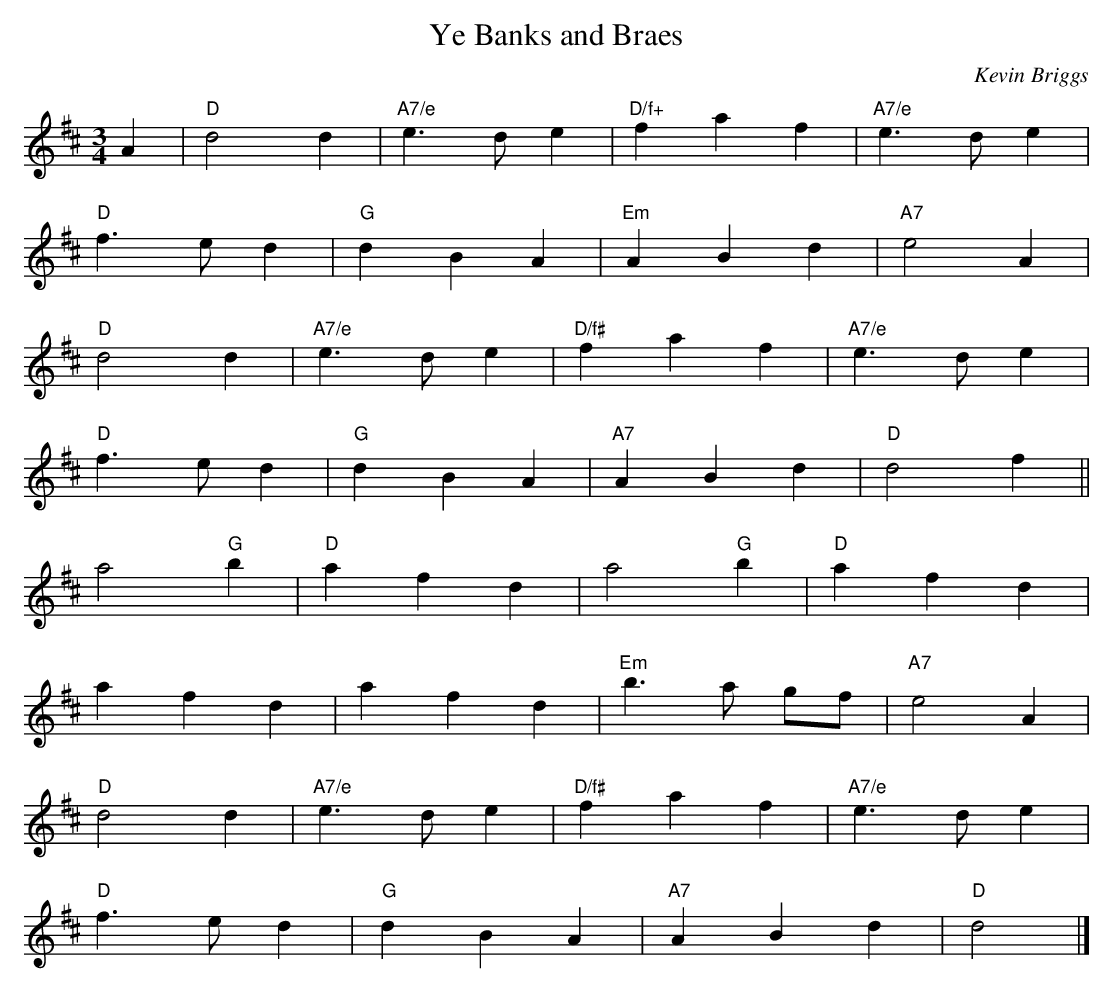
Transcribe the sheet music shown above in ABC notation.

X:1
T:Ye Banks and Braes
C:Kevin Briggs
M:3/4
L:1/4
K:D
A | "D"d2 d | "A7/e"e3/2d/2 e | "D/f+"f a f | "A7/e"e3/2d/2 e |
"D"f3/2e/2 d | "G"d B A | "Em"A B d | "A7"e2 A |
"D"d2 d | "A7/e"e3/2d/2 e | "D/f#"f a f | "A7/e"e3/2d/2 e |
"D"f3/2e/2 d | "G"d B A | "A7"A B d | "D"d2 f ||
a2 "G"b | "D"a f d | a2 "G"b | "D"a f d |
a f d | a f d | "Em"b>a g/2f/2 | "A7"e2 A |
"D"d2 d | "A7/e"e3/2d/2 e | "D/f#"f a f | "A7/e"e3/2d/2 e |
"D"f3/2e/2 d | "G"d B A | "A7"A B d | "D"d2 |]
